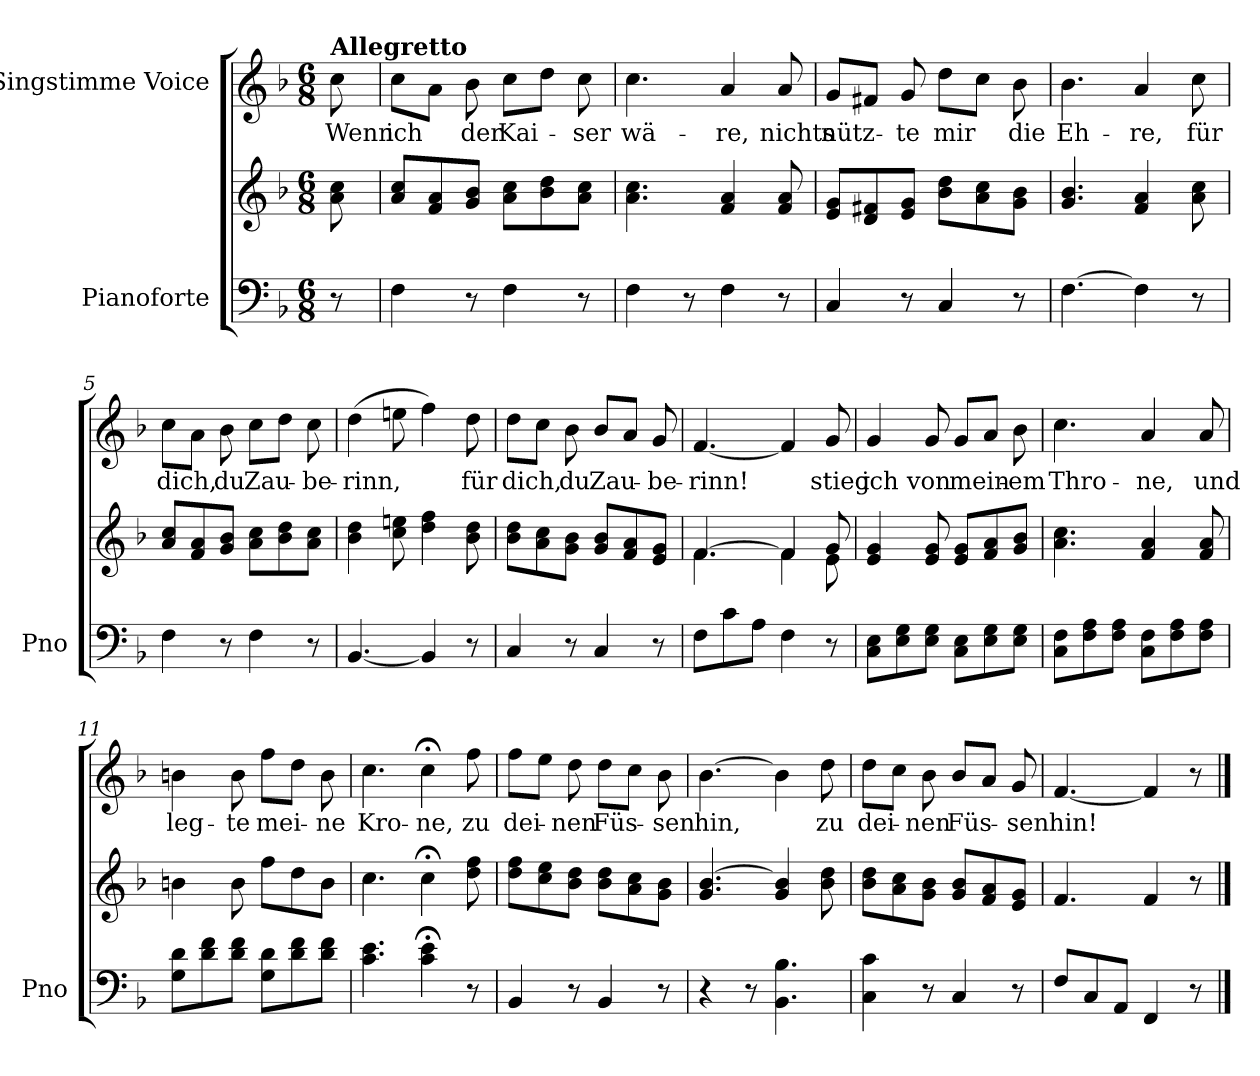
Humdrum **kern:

**kern	**kern	**kern	**text
*part2	*part2	*part1	*part1
*staff3	*staff2	*staff1	*staff1
*I"Pianoforte	*	*I"Singstimme Voice	*
*I'Pno	*	*	*
*clefF4	*clefG2	*clefG2	*
*k[b-]	*k[b-]	*k[b-]	*
*M6/8	*M6/8	*M6/8	*
=	=	=	=
!	!	!LO:TX:a:B:t=Allegretto	!
8r	8a\ 8cc\	8cc\	Wenn
=1	=1	=1	=1
4F\	8a/ 8cc/L	8cc\L	ich
.	8f/ 8a/	8a\J	.
8r	8g/ 8b-/J	8b-\	der
4F\	8a\ 8cc\L	8cc\L	Kai-
.	8b-\ 8dd\	8dd\J	.
8r	8a\ 8cc\J	8cc\	-ser
=2	=2	=2	=2
4F\	4.a\ 4.cc\	4.cc\	wä-
8r	.	.	.
4F\	4f/ 4a/	4a/	-re,
8r	8f/ 8a/	8a/	nichts
=3	=3	=3	=3
4C/	8e/ 8g/L	8g/L	nütz-
.	8d/ 8f#X/	8f#X/J	.
8r	8e/ 8g/J	8g/	-te
4C/	8b-\ 8dd\L	8dd\L	mir
.	8a\ 8cc\	8cc\J	.
8r	8g\ 8b-\J	8b-\	die
=4	=4	=4	=4
[4.F\	4.g/ 4.b-/	4.b-\	Eh-
4F\]	4f/ 4a/	4a/	-re,
8r	8a\ 8cc\	8cc\	für
=5	=5	=5	=5
4F\	8a/ 8cc/L	8cc\L	dich,
.	8f/ 8a/	8a\J	.
8r	8g/ 8b-/J	8b-\	du
4F\	8a\ 8cc\L	8cc\L	Zau-
.	8b-\ 8dd\	8dd\J	.
8r	8a\ 8cc\J	8cc\	-be-
=6	=6	=6	=6
[4.BB-/	4b-\ 4dd\	(4dd\	-rinn,
.	8cc\ 8een\	8een\	.
4BB-/]	4dd\ 4ff\	4ff\)	.
8r	8b-\ 8dd\	8dd\	für
=7	=7	=7	=7
4C/	8b-\ 8dd\L	8dd\L	dich,
.	8a\ 8cc\	8cc\J	.
8r	8g\ 8b-\J	8b-\	du
4C/	8g/ 8b-/L	8b-/L	Zau-
.	8f/ 8a/	8a/J	.
8r	8e/ 8g/J	8g/	-be-
=8	=8	=8	=8
*	*^	*	*
8F\L	[<4.f/	4.f\	[4.f/	-rinn!
8c\	.	.	.	.
8A\J	.	.	.	.
4F\	4f/]	4f\	4f/]	.
8r	8g/	8e\	8g/	stieg
*	*v	*v	*	*
=9	=9	=9	=9
8C\ 8E\L	4e/ 4g/	4g/	ich
8E\ 8G\	.	.	.
8E\ 8G\J	8e/ 8g/	8g/	von
8C\ 8E\L	8e/ 8g/L	8g/L	mein-
8E\ 8G\	8f/ 8a/	8a/J	.
8E\ 8G\J	8g/ 8b-/J	8b-\	-em
=10	=10	=10	=10
8C\ 8F\L	4.a\ 4.cc\	4.cc\	Thro-
8F\ 8A\	.	.	.
8F\ 8A\J	.	.	.
8C\ 8F\L	4f/ 4a/	4a/	-ne,
8F\ 8A\	.	.	.
8F\ 8A\J	8f/ 8a/	8a/	und
=11	=11	=11	=11
8G\ 8d\L	4bn\	4bn\	leg-
8d\ 8f\	.	.	.
8d\ 8f\J	8b\	8b\	-te
8G\ 8d\L	8ff\L	8ff\L	mei-
8d\ 8f\	8dd\	8dd\J	.
8d\ 8f\J	8b\J	8b\	-ne
=12	=12	=12	=12
4.c\ 4.e\	4.cc\	4.cc\	Kro-
4c\;< 4e\;<	4cc;<\	4cc;<\	-ne,
8r	8dd\ 8ff\	8ff\	zu
=13	=13	=13	=13
4BB-/	8dd\ 8ff\L	8ff\L	dei-
.	8cc\ 8ee\	8ee\J	.
8r	8b-\ 8dd\J	8dd\	-nen
4BB-/	8b-\ 8dd\L	8dd\L	Füs-
.	8a\ 8cc\	8cc\J	.
8r	8g\ 8b-\J	8b-\	-sen
=14	=14	=14	=14
4r	4.g/ [4.b-/	[4.b-\	hin,
8r	.	.	.
4.BB-\ 4.B-\	4g/ 4b-/]	4b-\]	.
.	8b-\ 8dd\	8dd\	zu
=15	=15	=15	=15
4C\ 4c\	8b-\ 8dd\L	8dd\L	dei-
.	8a\ 8cc\	8cc\J	.
8r	8g\ 8b-\J	8b-\	-nen
4C/	8g/ 8b-/L	8b-/L	Füs-
.	8f/ 8a/	8a/J	.
8r	8e/ 8g/J	8g/	-sen
=16	=16	=16	=16
8F/L	4.f/	[4.f/	hin!
8C/	.	.	.
8AA/J	.	.	.
4FF/	4f/	4f/]	.
8r	8r	8r	.
==	==	==	==
*-	*-	*-	*-
